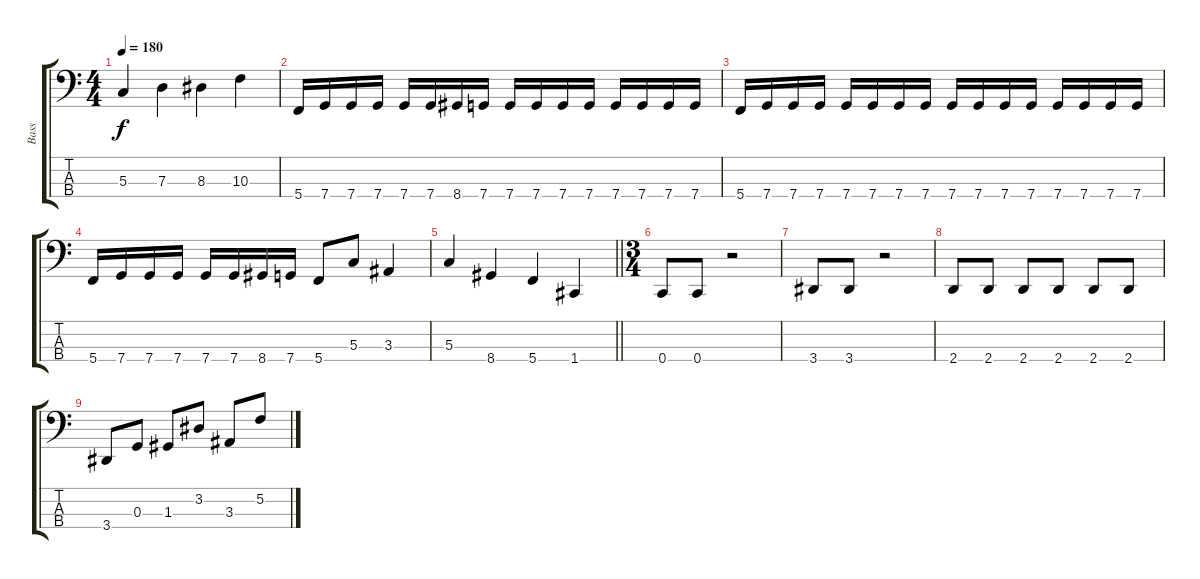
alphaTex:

\track ("Bass" "Bass") {instrument acousticguitarsteel}
\staff {score tabs}
\tuning (F2 C2 G1 C1) {hide}
\ts (4 4)
\tempo 180
\clef f4
\ks c
5.3.4{dy f} 7.3.4 8.3.4 10.3.4 |
5.4.16 7.4.16 7.4.16 7.4.16 7.4.16 7.4.16 8.4.16 7.4.16 7.4.16 7.4.16 7.4.16 7.4.16 7.4.16 7.4.16 7.4.16 7.4.16 |
5.4.16 7.4.16 7.4.16 7.4.16 7.4.16 7.4.16 7.4.16 7.4.16 7.4.16 7.4.16 7.4.16 7.4.16 7.4.16 7.4.16 7.4.16 7.4.16 |
5.4.16 7.4.16 7.4.16 7.4.16 7.4.16 7.4.16 8.4.16 7.4.16 5.4.8 5.3.8 3.3.4 |
\barLineRight lightlight
5.3.4 8.4.4 5.4.4 1.4.4 |
\ts (3 4)
0.4.8 0.4.8 r.2 |
3.4.8 3.4.8 r.2 |
2.4.8 2.4.8 2.4.8 2.4.8 2.4.8 2.4.8 |
3.4.8 0.3.8 1.3.8 3.2.8 3.3.8 5.2.8
